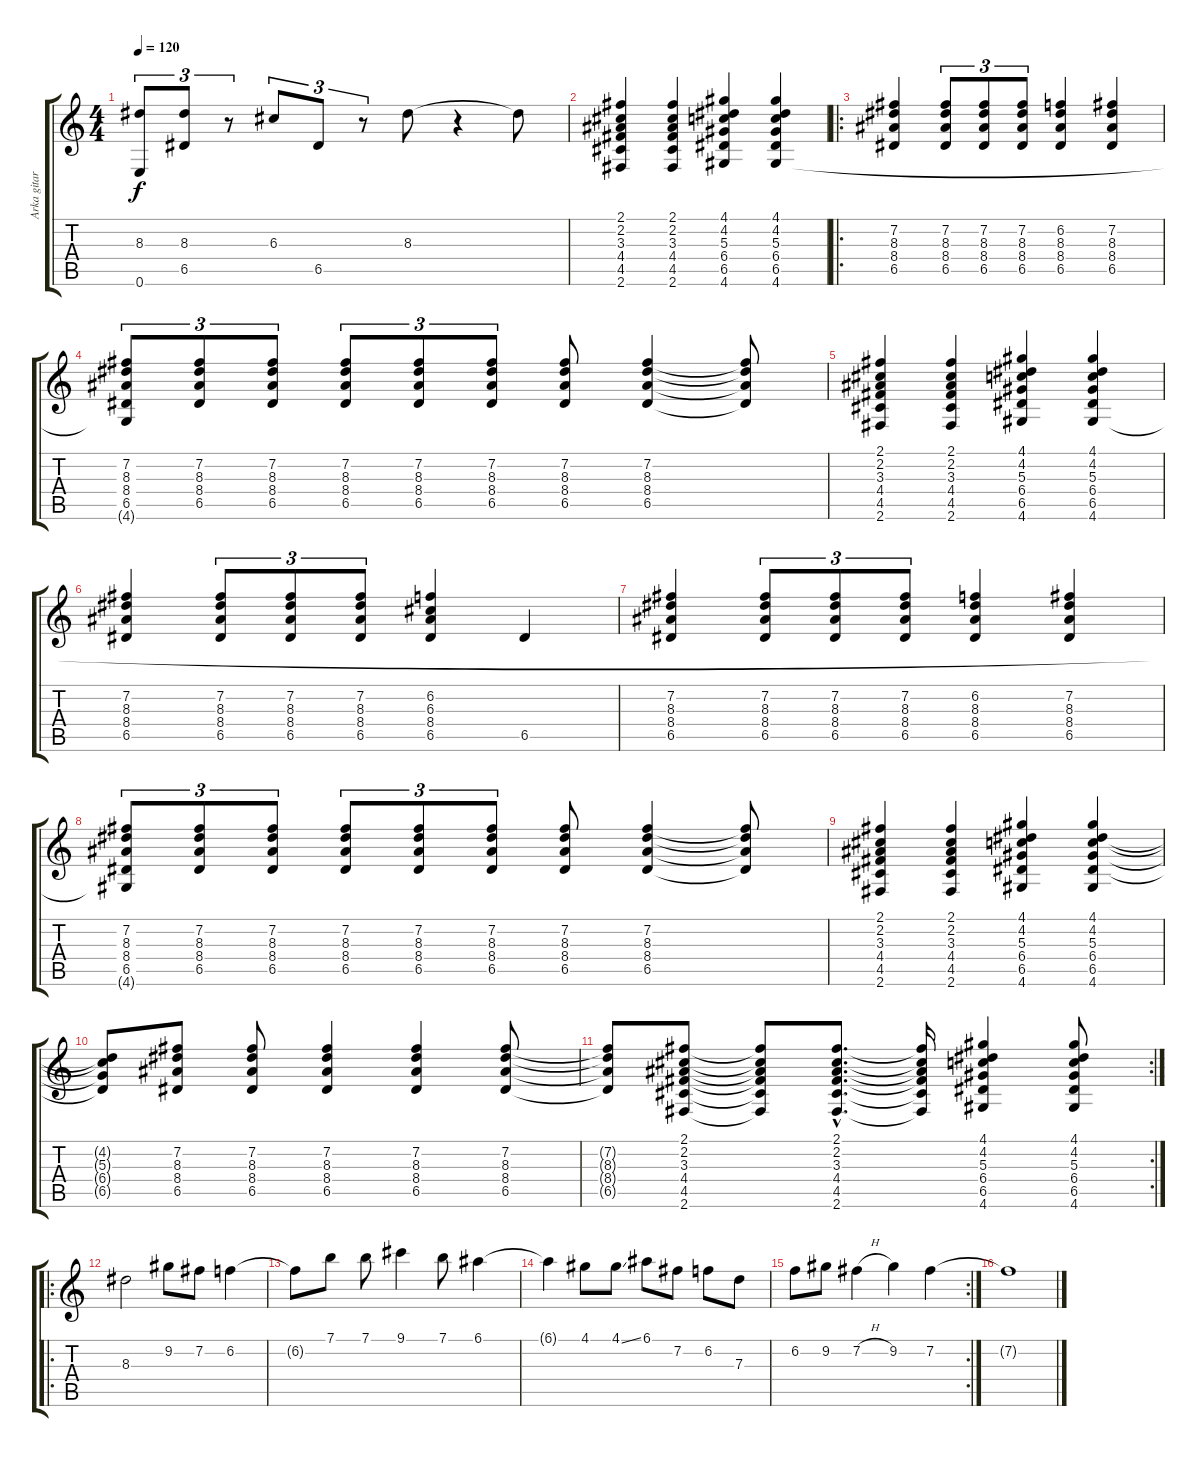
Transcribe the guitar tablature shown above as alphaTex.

\track ("Arka gitar" "Arka gitar") {instrument acousticguitarnylon}
\staff {score tabs}
\tuning (E4 B3 G3 D3 A2 E2) {hide}
\ts (4 4)
\tempo 120
\clef g2
\ks c
(8.3 0.6).8{tu (3 2) dy f} (8.3 6.5).8{tu (3 2)} r.8{tu (3 2)} 6.3.8{tu (3 2)} 6.5.8{tu (3 2)} r.8{tu (3 2)} 8.3.8 r.4 8.3{t}.8 |
(2.1 2.2 3.3 4.4 4.5 2.6).4 (2.1 2.2 3.3 4.4 4.5 2.6).4 (4.1 4.2 5.3 6.4 6.5 4.6).4 (4.1 4.2 5.3 6.4 6.5 4.6).4 |
\ro
(7.2 8.3 8.4 6.5).4 (7.2 8.3 8.4 6.5).8{tu (3 2)} (7.2 8.3 8.4 6.5).8{tu (3 2)} (7.2 8.3 8.4 6.5).8{tu (3 2)} (6.2 8.3 8.4 6.5).4 (7.2 8.3 8.4 6.5).4 |
(7.2 8.3 8.4 6.5 4.6{t}).8{tu (3 2)} (7.2 8.3 8.4 6.5).8{tu (3 2)} (7.2 8.3 8.4 6.5).8{tu (3 2)} (7.2 8.3 8.4 6.5).8{tu (3 2)} (7.2 8.3 8.4 6.5).8{tu (3 2)} (7.2 8.3 8.4 6.5).8{tu (3 2)} (7.2 8.3 8.4 6.5).8 (7.2 8.3 8.4 6.5).4 (7.2{t} 8.3{t} 8.4{t} 6.5{t}).8 |
(2.1 2.2 3.3 4.4 4.5 2.6).4 (2.1 2.2 3.3 4.4 4.5 2.6).4 (4.1 4.2 5.3 6.4 6.5 4.6).4 (4.1 4.2 5.3 6.4 6.5 4.6).4 |
(7.2 8.3 8.4 6.5).4 (7.2 8.3 8.4 6.5).8{tu (3 2)} (7.2 8.3 8.4 6.5).8{tu (3 2)} (7.2 8.3 8.4 6.5).8{tu (3 2)} (6.2 6.3 8.4 6.5).4 6.5.4 |
(7.2 8.3 8.4 6.5).4 (7.2 8.3 8.4 6.5).8{tu (3 2)} (7.2 8.3 8.4 6.5).8{tu (3 2)} (7.2 8.3 8.4 6.5).8{tu (3 2)} (6.2 8.3 8.4 6.5).4 (7.2 8.3 8.4 6.5).4 |
(7.2 8.3 8.4 6.5 4.6{t}).8{tu (3 2)} (7.2 8.3 8.4 6.5).8{tu (3 2)} (7.2 8.3 8.4 6.5).8{tu (3 2)} (7.2 8.3 8.4 6.5).8{tu (3 2)} (7.2 8.3 8.4 6.5).8{tu (3 2)} (7.2 8.3 8.4 6.5).8{tu (3 2)} (7.2 8.3 8.4 6.5).8 (7.2 8.3 8.4 6.5).4 (7.2{t} 8.3{t} 8.4{t} 6.5{t}).8 |
(2.1 2.2 3.3 4.4 4.5 2.6).4 (2.1 2.2 3.3 4.4 4.5 2.6).4 (4.1 4.2 5.3 6.4 6.5 4.6).4 (4.1 4.2 5.3 6.4 6.5 4.6).4 |
(4.2{t} 5.3{t} 6.4{t} 6.5{t}).8 (7.2 8.3 8.4 6.5).8 (7.2 8.3 8.4 6.5).8 (7.2 8.3 8.4 6.5).4 (7.2 8.3 8.4 6.5).4 (7.2 8.3 8.4 6.5).8 |
\rc 2
(7.2{t} 8.3{t} 8.4{t} 6.5{t}).8 (2.1 2.2 3.3 4.4 4.5 2.6).8 (2.1{t} 2.2{t} 3.3{t} 4.4{t} 4.5{t} 2.6{t}).8 (2.1{hac} 2.2{hac} 3.3{hac} 4.4{hac} 4.5{hac} 2.6{hac}).8{d} (2.1{t} 2.2{t} 3.3{t} 4.4{t} 4.5{t} 2.6{t}).16 (4.1 4.2 5.3 6.4 6.5 4.6).4 (4.1 4.2 5.3 6.4 6.5 4.6).8 |
\ro
8.3.2 9.2.8 7.2.8 6.2.4 |
6.2{t}.8 7.1.8 7.1.8 9.1.4 7.1.8 6.1.4 |
6.1{t}.4 4.1.8 4.1{ss}.8 6.1.8 7.2.8 6.2.8 7.3.8 |
\rc 2
6.2.8 9.2.8 7.2{h}.4 9.2.4 7.2.4 |
7.2{t}.1
